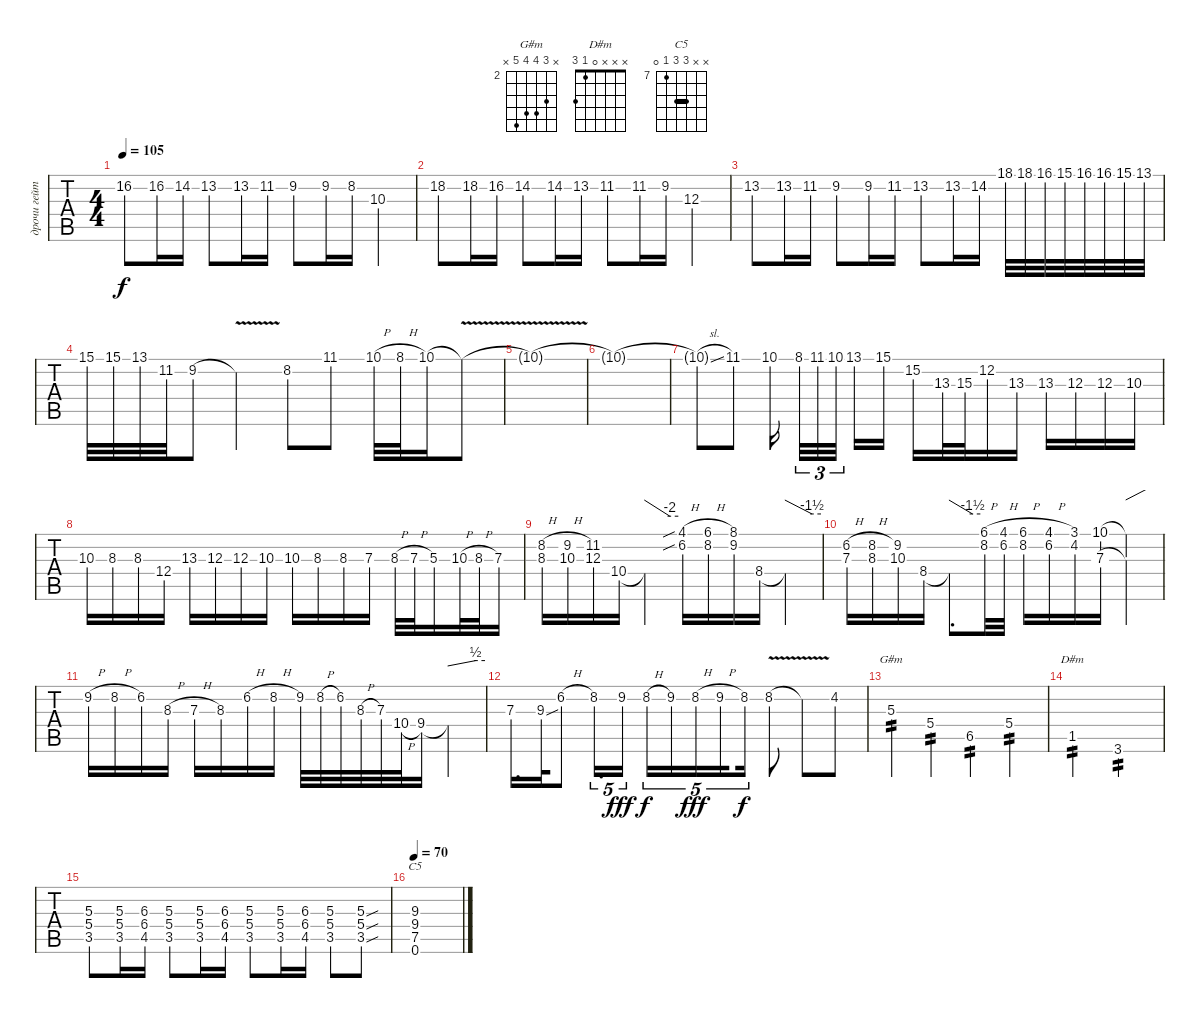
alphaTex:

\track ("дрочи гейтару" "дрочи гейт") {instrument distortionguitar}
\staff {tabs}
\tuning (C4 G3 Eb3 Bb2 F2 C2) {hide}
\chord ("G#m" x 4 5 5 6 x) {firstfret 2}
\chord ("D#m" x x x 0 1 3)
\chord ("C5" x x 9 9 7 0) {firstfret 7 barre 9}
\ts (4 4)
\tempo 105
\clef g2
\ks cminor
16.2.8{dy f} 16.2.16 14.2.16 13.2.8 13.2.16 11.2.16 9.2.8 9.2.16 8.2.16 10.3.4 |
18.2.8 18.2.16 16.2.16 14.2.8 14.2.16 13.2.16 11.2.8 11.2.16 9.2.16 12.3.4 |
13.2.8 13.2.16 11.2.16 9.2.8 9.2.16 11.2.16 13.2.8 13.2.16 14.2.16 18.1.32 18.1.32 16.1.32 15.1.32 16.1.32 16.1.32 15.1.32 13.1.32 |
15.1.32 15.1.32 13.1.32 11.2.32 9.2.8 9.2{v t}.4 8.2.8 11.1.8 10.1{h}.32 8.1{h}.32 10.1.16 10.1{v t}.8 |
10.1{t}.1 |
10.1{t}.1 |
10.1{sl t}.8 11.1.8 10.1.16{beam splitsecondary} 8.1.32{tu (3 2)} 11.1.32{tu (3 2)} 10.1.32{tu (3 2) beam splitsecondary} 13.1.16 15.1.16 15.2.16 13.3.32 15.3.32 12.2.16 13.3.16 13.3.16 12.3.16 12.3.16 10.3.16 |
10.3.16 8.3.16 8.3.16 12.4.16 13.3.16 12.3.16 12.3.16 10.3.16 10.3.16 8.3.16 8.3.16 7.3.16 8.3{h}.32 7.3{h}.32 5.3.16 10.3{h}.32 8.3{h}.32 7.3.16 |
(8.2{h} 8.3{h}).16 (9.2{h} 10.3{h}).16 (11.2 12.3).16 10.4.16 10.4{t}.4{tbe (custom default 0 0 45 -8 60 -8)} (4.1{sib h} 6.2{sib h}).16 (6.1{h} 8.2{h}).16 (8.1 9.2).16 8.4.16 8.4{t}.4{tbe (custom default 0 0 45 -6 60 -6)} |
(6.2{h} 7.3{h}).16 (8.2{h} 8.3{h}).16 (9.2 10.3).16 8.4.16 8.4{t}.8{d tbe (custom default 0 0 45 -6 60 -6)} (6.1{h} 8.2{h}).32 (4.1{h} 6.2{h}).32 (6.1{h} 8.2{h}).16 (4.1{h} 6.2{h}).16 (3.1 4.2).16 (10.1 7.3).16 (10.1{t} 7.3{t}).4{tbe (custom default 0 0 45 6 60 6)} |
9.2{h}.16 8.2{h}.16 6.2.16 8.3{h}.16 7.3{h}.16 8.3.16 6.2{h}.16 8.2{h}.16 9.2.32 8.2{h}.32 6.2.32 8.3{h}.32 7.3.32 10.4{h}.32 9.4.16 9.4{t}.4{tbe (custom default 0 0 45 2 60 2)} |
7.3.16{d} 9.3{sou}.32 6.2{h}.8 8.2.16{d tu (5 4)} 9.2.16{tu (5 4) dy fff} 8.2{h}.16{tu (5 4) dy f} 9.2.16{tu (5 4)} 8.2{h}.16{tu (5 4) dy fff} 9.2{h}.16{tu (5 4) beam splitsecondary} 8.2.16{tu (5 4) dy f} 8.2{v}.8 8.2{t}.8 4.2.8 |
5.3.4{ch "G#m" tp 2 volume 16} 5.4.4{tp 2} 6.5.4{tp 2} 5.4.4{tp 2} |
1.5.2{ch "D#m" tp 2} 3.6.2{tp 2} |
(5.3 5.4 3.5).8 (5.3 5.4 3.5).16 (6.3 6.4 4.5).16 (5.3 5.4 3.5).8 (5.3 5.4 3.5).16 (6.3 6.4 4.5).16 (5.3 5.4 3.5).8 (5.3 5.4 3.5).16 (6.3 6.4 4.5).16 (5.3 5.4 3.5).8 (5.3{sou} 5.4{sou} 3.5{sou}).8 |
\tempo 70
(9.3 9.4 7.5 0.6).1{ch "C5"}
